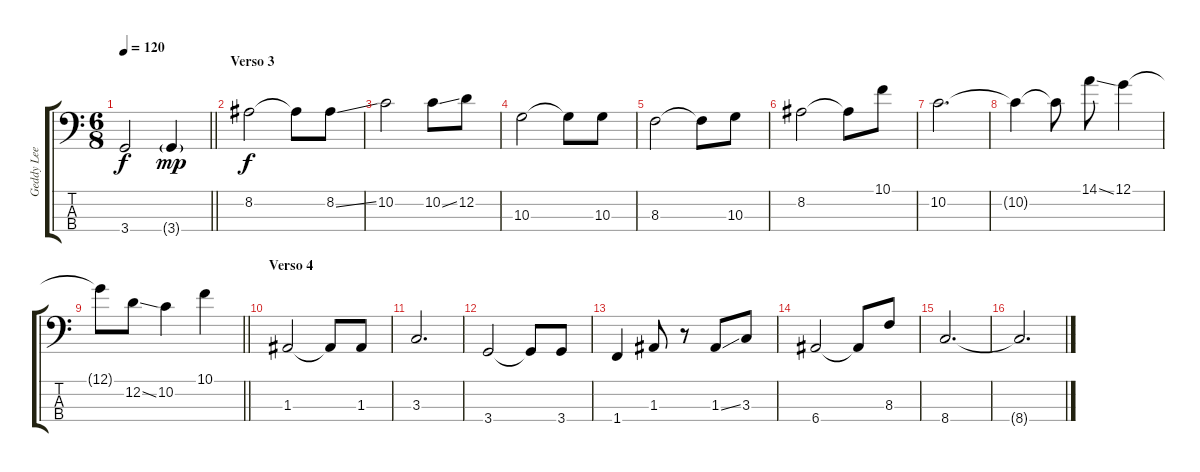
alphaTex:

\track ("Geddy Lee" "Geddy Lee") {instrument electricbassfinger}
\staff {score tabs}
\tuning (G2 D2 A1 E1) {hide}
\ts (6 8)
\tempo 120
\clef f4
\barLineRight lightlight
\ks c
3.4{t}.2{dy f} 3.4{g}.4{dy mp} |
\section ("" "Verso 3")
8.2.2{dy f} 8.2{t}.8 8.2{ss}.8 |
10.2.2 10.2{ss}.8 12.2.8 |
10.3.2 10.3{t}.8 10.3.8 |
8.3.2 8.3{t}.8 10.3.8 |
8.2.2 8.2{t}.8 10.1.8 |
10.2.2{d} |
10.2{t}.4 10.2{t}.8 14.1{ss}.8 12.1.4 |
\barLineRight lightlight
12.1{t}.8 12.2{ss}.8 10.2.4 10.1.4 |
\section ("" "Verso 4")
1.3.2 1.3{t}.8 1.3.8 |
3.3.2{d} |
3.4.2 3.4{t}.8 3.4.8 |
1.4.4 1.3.8 r.8 1.3{ss}.8 3.3.8 |
6.4.2 6.4{t}.8 8.3.8 |
8.4.2{d} |
8.4{t}.2{d}
